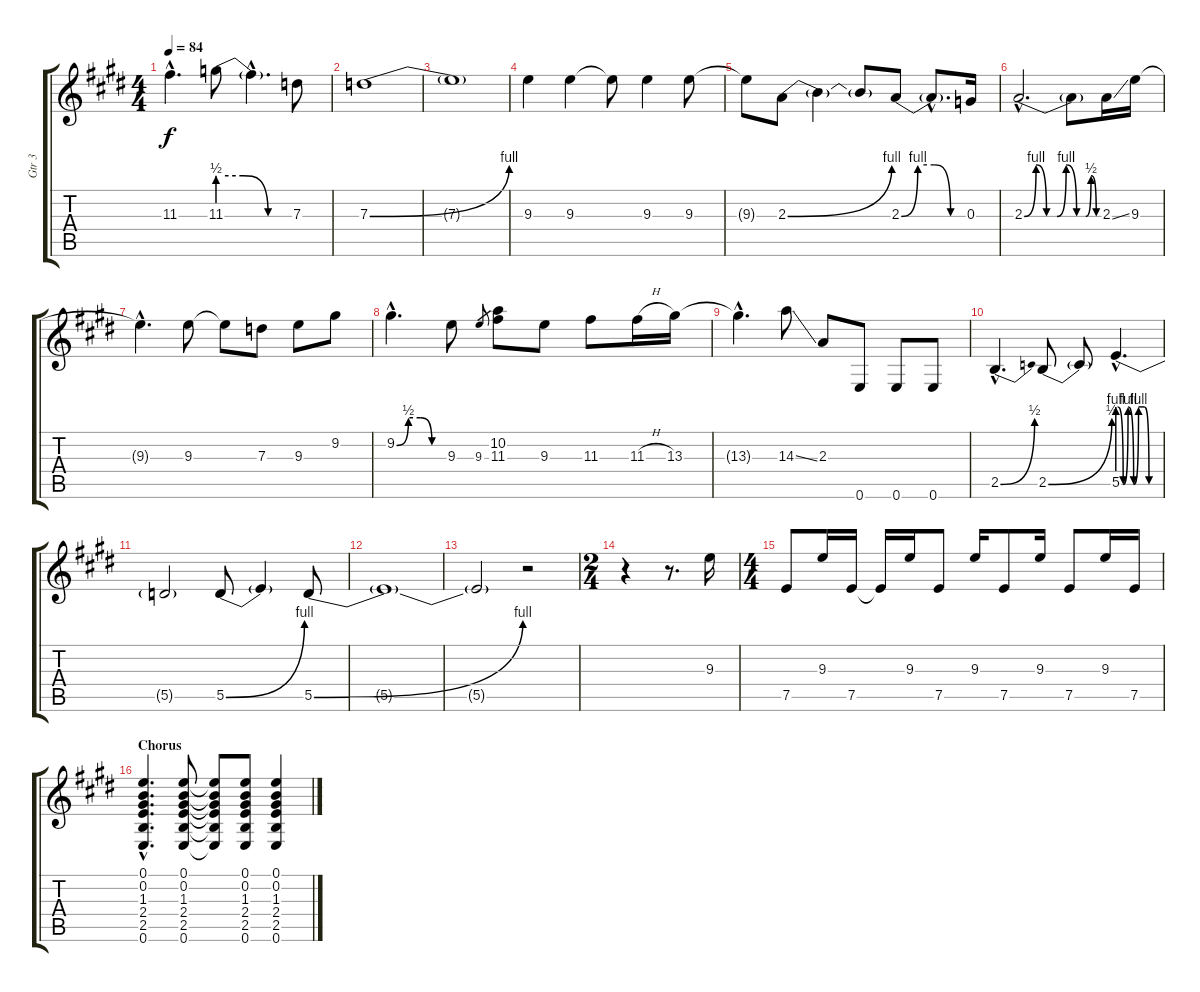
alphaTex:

\track ("Gtr 3" "Gtr 3") {instrument overdrivenguitar}
\staff {score tabs}
\tuning (E4 B3 G3 D3 A2 E2) {hide}
\ts (4 4)
\tempo 84
\clef g2
\ks e
11.3{hac t}.4{d dy f} 11.3{be (custom 0 2 20 2 40 0 60 0)}.8 11.3{hac t}.4{d} 7.3.8 |
7.3{be (bend 0 0 60 4)}.1 |
7.3{t}.1 |
9.3.4 9.3.4 9.3{t}.8 9.3.4 9.3.8 |
9.3{t}.8 2.3{be (bend 0 0 60 4)}.8 2.3{t}.4 2.3{t}.8 2.3{be (custom 0 0 15 4 30 4 45 0 60 0)}.8 2.3{hac t}.8{d} 0.3.16 |
2.3{be (custom 0 0 9 4 17 0 25 0 32 4 40 0 47 0 51 2 55 0 60 0) hac}.2{d} 2.3{t}.8 2.3{ss}.16 9.3.16 |
9.3{hac t}.4{d} 9.3.8 9.3{t}.8 7.3.8 9.3.8 9.2.8 |
9.2{be (custom 0 0 15 2 30 2 45 0 60 0) hac}.4{d} 9.3.8 9.3.8{gr} (10.2 11.3).8 9.3.8 11.3.8 11.3{h}.16 13.3.16 |
13.3{hac t}.4{d} 14.3{ss}.8 2.3.8 0.6.8 0.6.8 0.6.8 |
2.5{be (bend 0 0 60 2) hac}.4{d} 2.5{be (bend 0 0 60 2)}.8 2.5{t}.8 5.5{be (custom 0 4 8 0 15 4 23 0 30 4 38 4 45 0 60 0) hac}.4{d} |
5.5{t}.2 5.5{be (bend 0 0 60 4)}.8 5.5{t}.4 5.5{be (bend 0 0 60 4)}.8 |
5.5{t}.1 |
5.5{t}.2 r.2 |
\ts (2 4)
r.4 r.8{d} 9.3.16 |
\ts (4 4)
7.5.8 9.3.16 7.5.16 7.5{t}.16 9.3.16 7.5.8 9.3.16 7.5.8 9.3.16 7.5.8 9.3.16 7.5.16 |
\section ("" "Chorus")
(0.1{hac} 0.2{hac} 1.3{hac} 2.4{hac} 2.5{hac} 0.6{hac}).4{d} (0.1 0.2 1.3 2.4 2.5 0.6).8 (0.1{t} 0.2{t} 1.3{t} 2.4{t} 2.5{t} 0.6{t}).8 (0.1 0.2 1.3 2.4 2.5 0.6).8 (0.1 0.2 1.3 2.4 2.5 0.6).4
